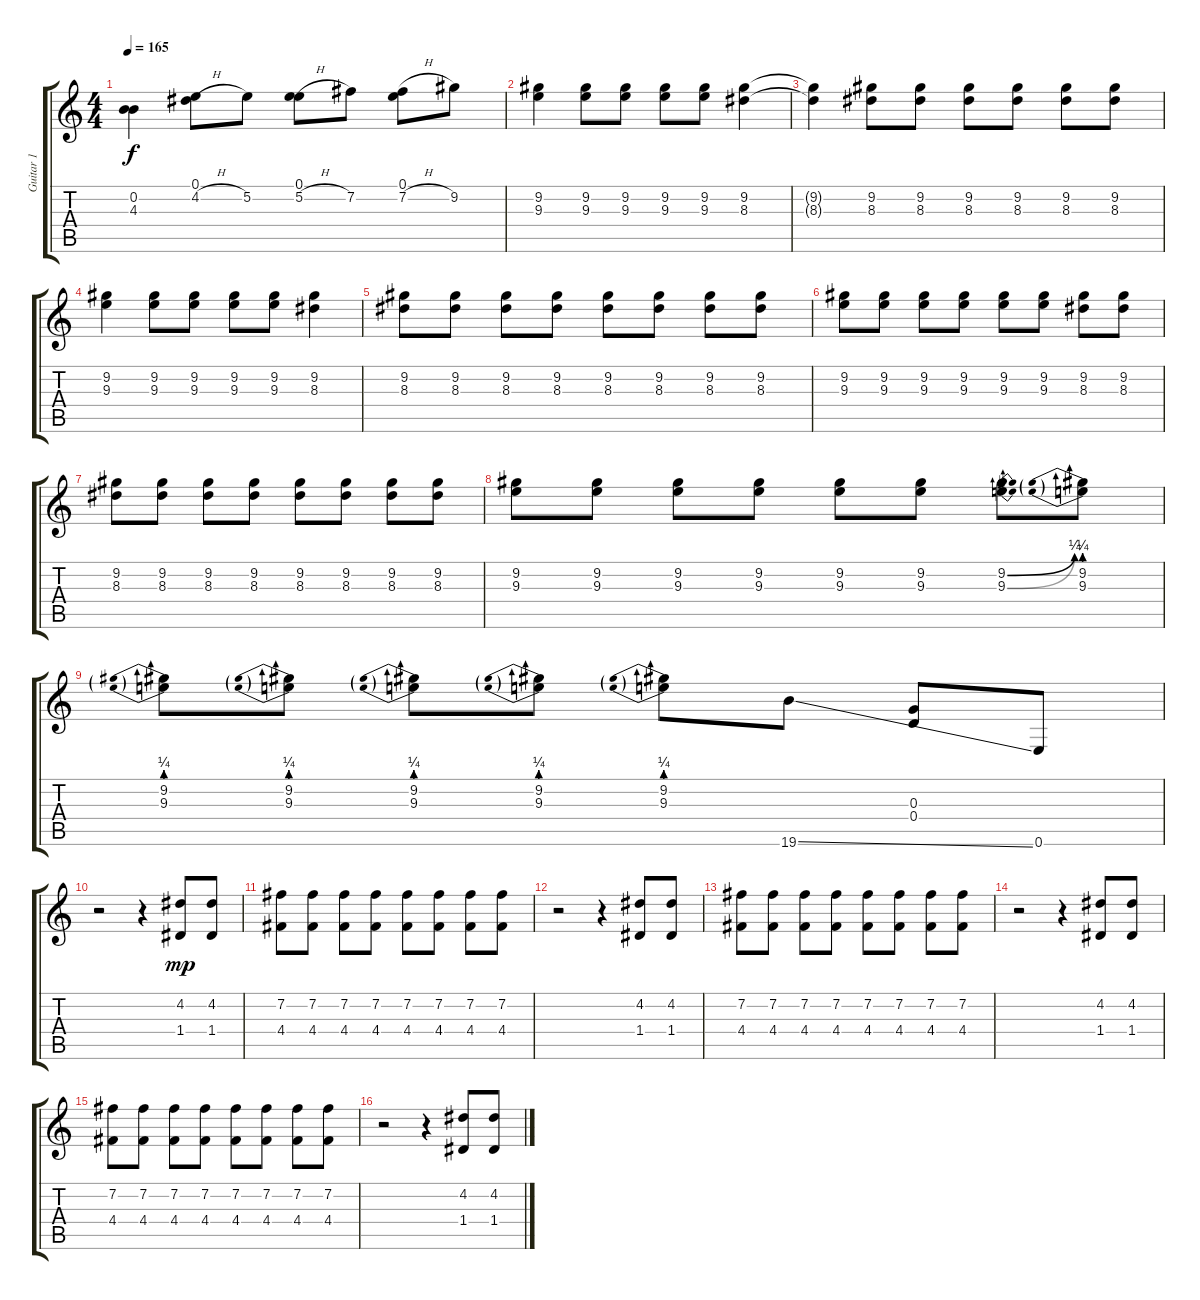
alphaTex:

\track ("Guitar 1" "Guitar 1") {instrument distortionguitar}
\staff {score tabs}
\tuning (E4 B3 G3 D3 A2 E2) {hide}
\ts (4 4)
\tempo 165
\clef g2
\ks c
(0.2{t} 4.3{t}).4{dy f} (0.1 4.2{h}).8 5.2.8 (0.1 5.2{h}).8 7.2.8 (0.1 7.2{h}).8 9.2.8 |
(9.2 9.3).4 (9.2 9.3).8 (9.2 9.3).8 (9.2 9.3).8 (9.2 9.3).8 (9.2 8.3).4 |
(9.2{t} 8.3{t}).4 (9.2 8.3).8 (9.2 8.3).8 (9.2 8.3).8 (9.2 8.3).8 (9.2 8.3).8 (9.2 8.3).8 |
(9.2 9.3).4 (9.2 9.3).8 (9.2 9.3).8 (9.2 9.3).8 (9.2 9.3).8 (9.2 8.3).4 |
(9.2 8.3).8 (9.2 8.3).8 (9.2 8.3).8 (9.2 8.3).8 (9.2 8.3).8 (9.2 8.3).8 (9.2 8.3).8 (9.2 8.3).8 |
(9.2 9.3).8 (9.2 9.3).8 (9.2 9.3).8 (9.2 9.3).8 (9.2 9.3).8 (9.2 9.3).8 (9.2 8.3).8 (9.2 8.3).8 |
(9.2 8.3).8 (9.2 8.3).8 (9.2 8.3).8 (9.2 8.3).8 (9.2 8.3).8 (9.2 8.3).8 (9.2 8.3).8 (9.2 8.3).8 |
(9.2 9.3).8 (9.2 9.3).8 (9.2 9.3).8 (9.2 9.3).8 (9.2 9.3).8 (9.2 9.3).8 (9.2{be (bend 0 0 60 1)} 9.3{be (bend 0 0 60 1)}).8 (9.2{be (prebend 0 1 60 1)} 9.3{be (prebend 0 1 60 1)}).8 |
(9.2{be (prebend 0 1 60 1)} 9.3{be (prebend 0 1 60 1)}).8 (9.2{be (prebend 0 1 60 1)} 9.3{be (prebend 0 1 60 1)}).8 (9.2{be (prebend 0 1 60 1)} 9.3{be (prebend 0 1 60 1)}).8 (9.2{be (prebend 0 1 60 1)} 9.3{be (prebend 0 1 60 1)}).8 (9.2{be (prebend 0 1 60 1)} 9.3{be (prebend 0 1 60 1)}).8 19.6{ss}.8 (0.3 0.4).8 0.6.8 |
r.2 r.4 (4.2 1.4).8{dy mp} (4.2 1.4).8 |
(7.2 4.4).8 (7.2 4.4).8 (7.2 4.4).8 (7.2 4.4).8 (7.2 4.4).8 (7.2 4.4).8 (7.2 4.4).8 (7.2 4.4).8 |
r.2 r.4 (4.2 1.4).8 (4.2 1.4).8 |
(7.2 4.4).8 (7.2 4.4).8 (7.2 4.4).8 (7.2 4.4).8 (7.2 4.4).8 (7.2 4.4).8 (7.2 4.4).8 (7.2 4.4).8 |
r.2 r.4 (4.2 1.4).8 (4.2 1.4).8 |
(7.2 4.4).8 (7.2 4.4).8 (7.2 4.4).8 (7.2 4.4).8 (7.2 4.4).8 (7.2 4.4).8 (7.2 4.4).8 (7.2 4.4).8 |
r.2 r.4 (4.2 1.4).8 (4.2 1.4).8
